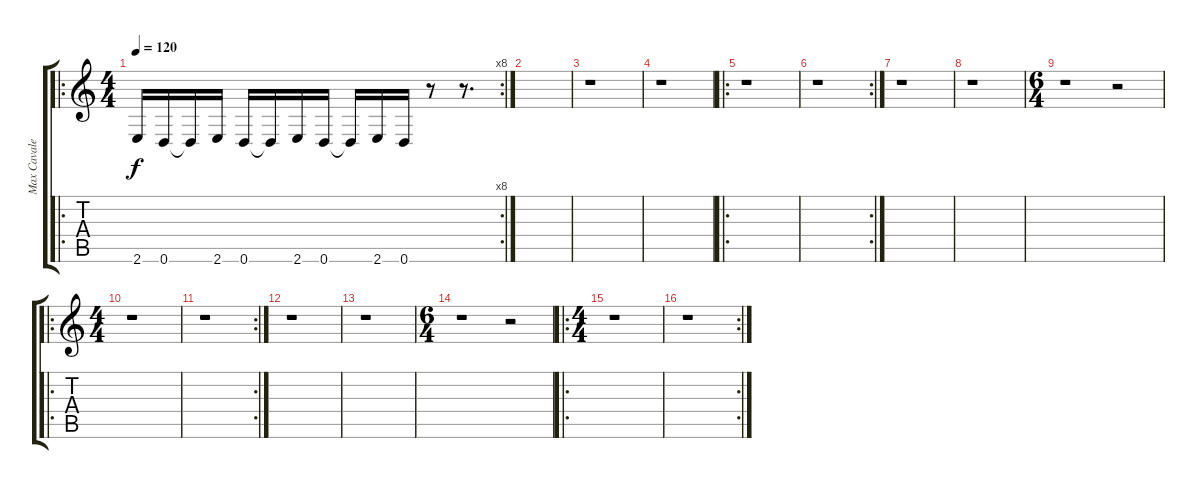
\track ("Max Cavalera" "Max Cavale") {instrument distortionguitar}
\staff {score tabs}
\tuning (E4 B3 G3 D3 A2 D2) {hide}
\ro
\rc 8
\ts (4 4)
\tempo 120
\clef g2
\ks c
2.6.16{dy f} 0.6.16 0.6{t}.16 2.6.16 0.6.16 0.6{t}.16 2.6.16 0.6.16 0.6{t}.16 2.6.16 0.6.16 r.8 r.8{d} |
|
r.1 |
r.1 |
\ro
r.1 |
\rc 2
r.1 |
r.1 |
r.1 |
\ts (6 4)
r.1 r.2 |
\ro
\ts (4 4)
r.1 |
\rc 2
r.1 |
r.1 |
r.1 |
\ts (6 4)
r.1 r.2 |
\ro
\ts (4 4)
r.1 |
\rc 2
r.1
